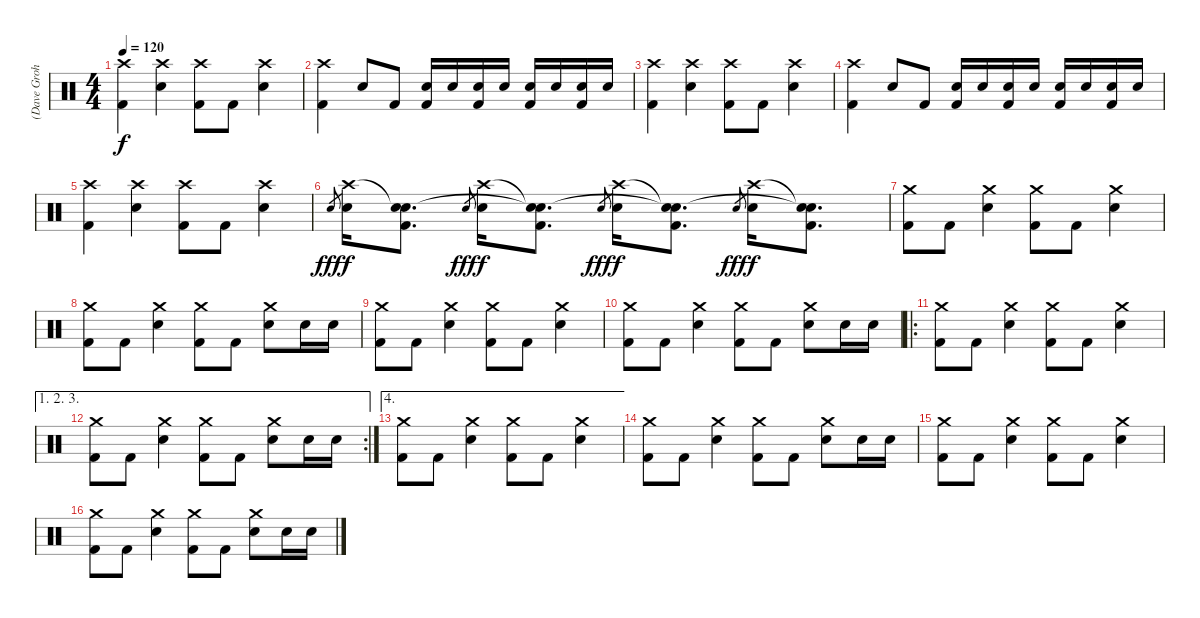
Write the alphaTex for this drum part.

\track ("(Dave Grohl)鼓" "(Dave Groh") {instrument percussion}
\staff {score}
\articulation defaults
\ts (4 4)
\tempo 120
\clef neutral
\ks c
("Crash high (hit)" "Kick (hit) 2").4{dy f} ("Crash high (hit)" "Snare (hit) 2").4 ("Crash high (hit)" "Kick (hit) 2").8 "Kick (hit) 2".8 ("Crash high (hit)" "Snare (hit) 2").4 |
("Crash high (hit)" "Kick (hit) 2").4 "Snare (hit) 2".8 "Kick (hit) 2".8 ("Kick (hit) 2" "Snare (hit) 2").16 "Snare (hit) 2".16 ("Kick (hit) 2" "Snare (hit) 2").16 "Snare (hit) 2".16 ("Kick (hit) 2" "Snare (hit) 2").16 "Snare (hit) 2".16 ("Kick (hit) 2" "Snare (hit) 2").16 "Snare (hit) 2".16 |
("Crash high (hit)" "Kick (hit) 2").4 ("Crash high (hit)" "Snare (hit) 2").4 ("Crash high (hit)" "Kick (hit) 2").8 "Kick (hit) 2".8 ("Crash high (hit)" "Snare (hit) 2").4 |
("Crash high (hit)" "Kick (hit) 2").4 "Snare (hit) 2".8 "Kick (hit) 2".8 ("Kick (hit) 2" "Snare (hit) 2").16 "Snare (hit) 2".16 ("Kick (hit) 2" "Snare (hit) 2").16 "Snare (hit) 2".16 ("Kick (hit) 2" "Snare (hit) 2").16 "Snare (hit) 2".16 ("Kick (hit) 2" "Snare (hit) 2").16 "Snare (hit) 2".16 |
("Crash high (hit)" "Kick (hit) 2").4 ("Crash high (hit)" "Snare (hit) 2").4 ("Crash high (hit)" "Kick (hit) 2").8 "Kick (hit) 2".8 ("Crash high (hit)" "Snare (hit) 2").4 |
"Snare (hit) 2".8{gr dy fff} ("Crash high (hit)" "Snare (hit) 2").16{dy f} ("Snare (hit)"{t} "Kick (hit) 2" "Snare (hit)").8{d} "Snare (hit) 2".8{gr dy fff} ("Crash high (hit)" "Snare (hit) 2").16{dy f} ("Snare (hit)"{t} "Kick (hit) 2" "Snare (hit)"{t}).8{d} "Snare (hit) 2".8{gr dy fff} ("Crash high (hit)" "Snare (hit) 2").16{dy f} ("Snare (hit)"{t} "Kick (hit) 2" "Snare (hit)"{t}).8{d} "Snare (hit) 2".8{gr dy fff} ("Crash high (hit)" "Snare (hit) 2").16{dy f} ("Snare (hit)"{t} "Kick (hit) 2" "Snare (hit)"{t}).8{d} |
("Crash medium (hit)" "Kick (hit) 2").8 "Kick (hit) 2".8 ("Crash medium (hit)" "Snare (hit) 2").4 ("Crash medium (hit)" "Kick (hit) 2").8 "Kick (hit) 2".8 ("Crash medium (hit)" "Snare (hit) 2").4 |
("Crash medium (hit)" "Kick (hit) 2").8 "Kick (hit) 2".8 ("Crash medium (hit)" "Snare (hit) 2").4 ("Crash medium (hit)" "Kick (hit) 2").8 "Kick (hit) 2".8 ("Crash medium (hit)" "Snare (hit) 2").8 "Snare (hit) 2".16 "Snare (hit) 2".16 |
("Crash medium (hit)" "Kick (hit) 2").8 "Kick (hit) 2".8 ("Crash medium (hit)" "Snare (hit) 2").4 ("Crash medium (hit)" "Kick (hit) 2").8 "Kick (hit) 2".8 ("Crash medium (hit)" "Snare (hit) 2").4 |
("Crash medium (hit)" "Kick (hit) 2").8 "Kick (hit) 2".8 ("Crash medium (hit)" "Snare (hit) 2").4 ("Crash medium (hit)" "Kick (hit) 2").8 "Kick (hit) 2".8 ("Crash medium (hit)" "Snare (hit) 2").8 "Snare (hit) 2".16 "Snare (hit) 2".16 |
\ro
("Crash medium (hit)" "Kick (hit) 2").8 "Kick (hit) 2".8 ("Crash medium (hit)" "Snare (hit) 2").4 ("Crash medium (hit)" "Kick (hit) 2").8 "Kick (hit) 2".8 ("Crash medium (hit)" "Snare (hit) 2").4 |
\ae (1 2 3)
\rc 2
("Crash medium (hit)" "Kick (hit) 2").8 "Kick (hit) 2".8 ("Crash medium (hit)" "Snare (hit) 2").4 ("Crash medium (hit)" "Kick (hit) 2").8 "Kick (hit) 2".8 ("Crash medium (hit)" "Snare (hit) 2").8 "Snare (hit) 2".16 "Snare (hit) 2".16 |
\ae 4
("Crash medium (hit)" "Kick (hit) 2").8 "Kick (hit) 2".8 ("Crash medium (hit)" "Snare (hit) 2").4 ("Crash medium (hit)" "Kick (hit) 2").8 "Kick (hit) 2".8 ("Crash medium (hit)" "Snare (hit) 2").4 |
("Crash medium (hit)" "Kick (hit) 2").8 "Kick (hit) 2".8 ("Crash medium (hit)" "Snare (hit) 2").4 ("Crash medium (hit)" "Kick (hit) 2").8 "Kick (hit) 2".8 ("Crash medium (hit)" "Snare (hit) 2").8 "Snare (hit) 2".16 "Snare (hit) 2".16 |
("Crash medium (hit)" "Kick (hit) 2").8 "Kick (hit) 2".8 ("Crash medium (hit)" "Snare (hit) 2").4 ("Crash medium (hit)" "Kick (hit) 2").8 "Kick (hit) 2".8 ("Crash medium (hit)" "Snare (hit) 2").4 |
("Crash medium (hit)" "Kick (hit) 2").8 "Kick (hit) 2".8 ("Crash medium (hit)" "Snare (hit) 2").4 ("Crash medium (hit)" "Kick (hit) 2").8 "Kick (hit) 2".8 ("Crash medium (hit)" "Snare (hit) 2").8 "Snare (hit) 2".16 "Snare (hit) 2".16
